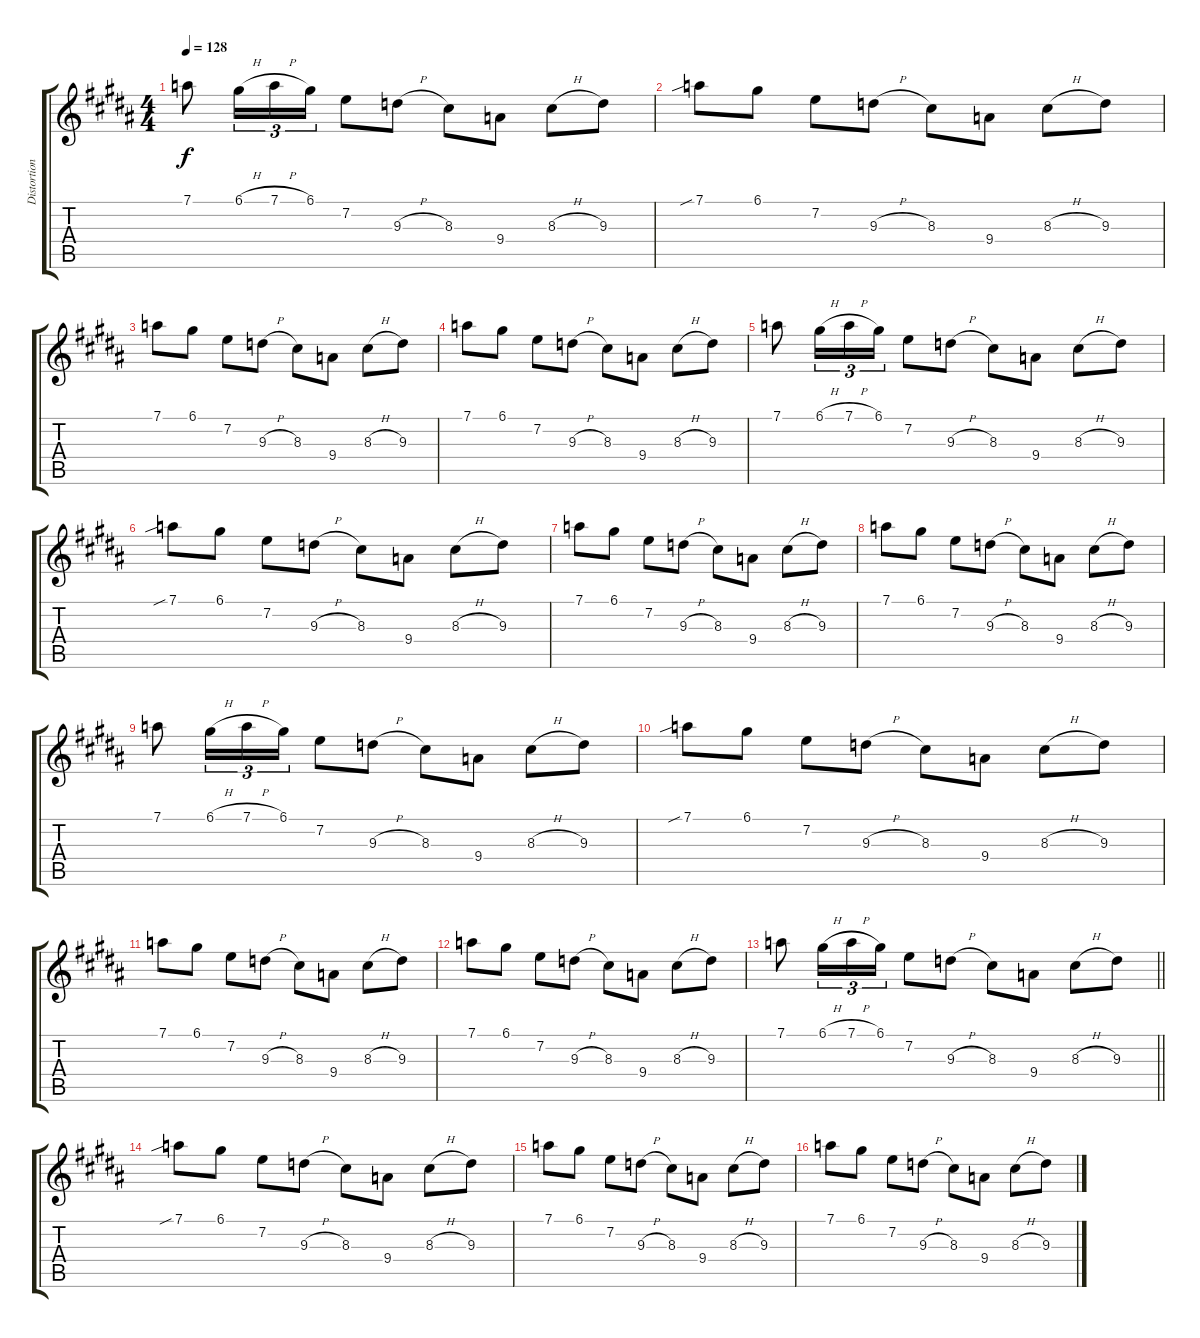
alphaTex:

\track ("Distortion" "Distortion") {instrument distortionguitar}
\staff {score tabs}
\tuning (D4 A3 F3 C3 G2 D2) {hide}
\ts (4 4)
\tempo 128
\clef g2
\ks g#minor
7.1.8{dy f} 6.1{h}.16{tu (3 2)} 7.1{h}.16{tu (3 2)} 6.1.16{tu (3 2)} 7.2.8 9.3{h}.8 8.3.8 9.4.8 8.3{h}.8 9.3.8 |
\ks b
7.1{sib}.8 6.1.8 7.2.8 9.3{h}.8 8.3.8 9.4.8 8.3{h}.8 9.3.8 |
\ks g#minor
7.1.8 6.1.8 7.2.8 9.3{h}.8 8.3.8 9.4.8 8.3{h}.8 9.3.8 |
7.1.8 6.1.8 7.2.8 9.3{h}.8 8.3.8 9.4.8 8.3{h}.8 9.3.8 |
7.1.8 6.1{h}.16{tu (3 2)} 7.1{h}.16{tu (3 2)} 6.1.16{tu (3 2)} 7.2.8 9.3{h}.8 8.3.8 9.4.8 8.3{h}.8 9.3.8 |
7.1{sib}.8 6.1.8 7.2.8 9.3{h}.8 8.3.8 9.4.8 8.3{h}.8 9.3.8 |
\ks b
7.1.8 6.1.8 7.2.8 9.3{h}.8 8.3.8 9.4.8 8.3{h}.8 9.3.8 |
\ks g#minor
7.1.8 6.1.8 7.2.8 9.3{h}.8 8.3.8 9.4.8 8.3{h}.8 9.3.8 |
7.1.8 6.1{h}.16{tu (3 2)} 7.1{h}.16{tu (3 2)} 6.1.16{tu (3 2)} 7.2.8 9.3{h}.8 8.3.8 9.4.8 8.3{h}.8 9.3.8 |
7.1{sib}.8 6.1.8 7.2.8 9.3{h}.8 8.3.8 9.4.8 8.3{h}.8 9.3.8 |
7.1.8 6.1.8 7.2.8 9.3{h}.8 8.3.8 9.4.8 8.3{h}.8 9.3.8 |
7.1.8 6.1.8 7.2.8 9.3{h}.8 8.3.8 9.4.8 8.3{h}.8 9.3.8 |
\barLineRight lightlight
7.1.8 6.1{h}.16{tu (3 2)} 7.1{h}.16{tu (3 2)} 6.1.16{tu (3 2)} 7.2.8 9.3{h}.8 8.3.8 9.4.8 8.3{h}.8 9.3.8 |
\section ("" " ")
7.1{sib}.8 6.1.8 7.2.8 9.3{h}.8 8.3.8 9.4.8 8.3{h}.8 9.3.8 |
7.1.8 6.1.8 7.2.8 9.3{h}.8 8.3.8 9.4.8 8.3{h}.8 9.3.8 |
7.1.8 6.1.8 7.2.8 9.3{h}.8 8.3.8 9.4.8 8.3{h}.8 9.3.8
